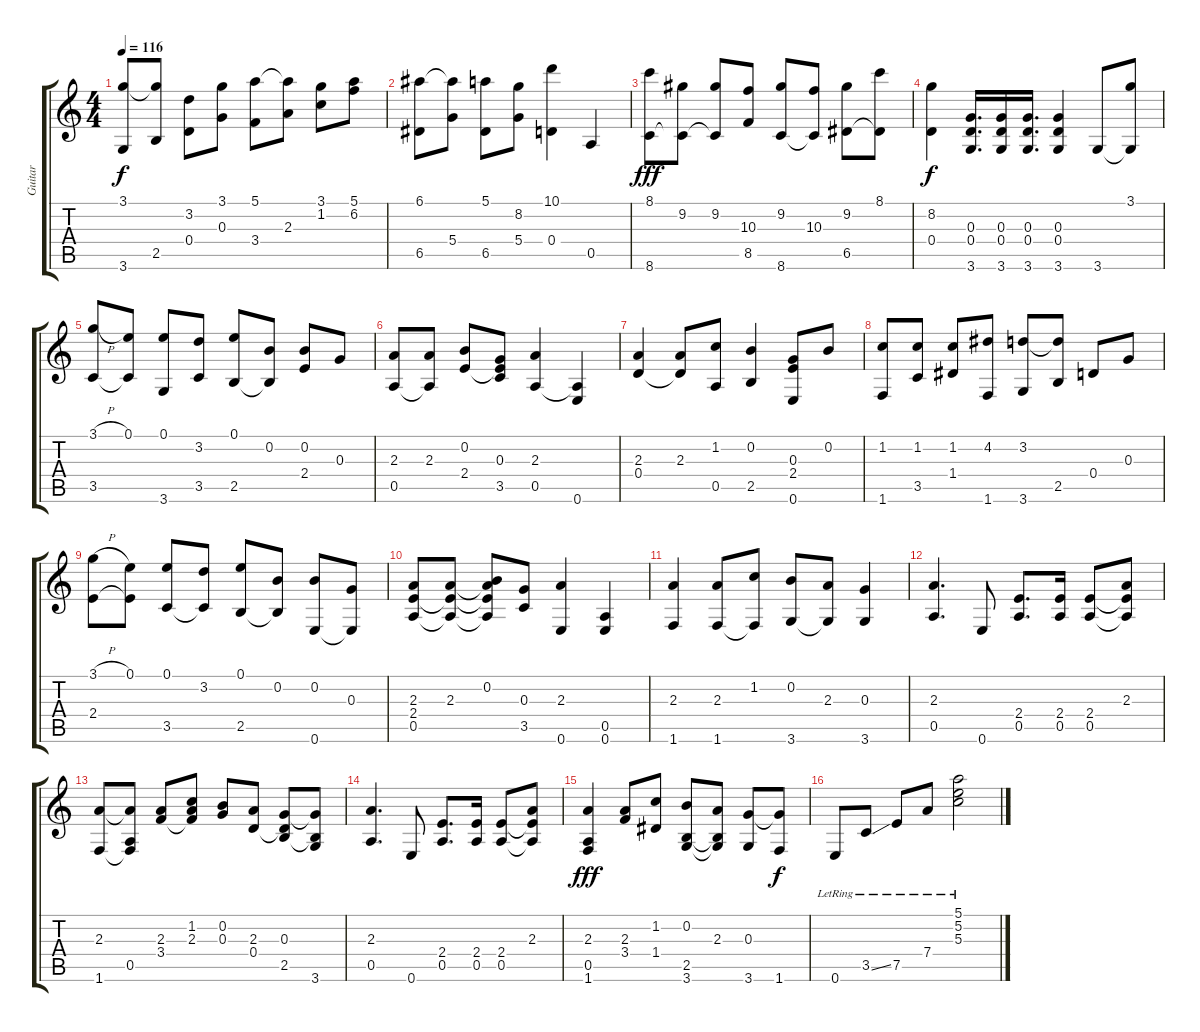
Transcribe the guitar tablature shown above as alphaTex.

\track ("Guitar" "Guitar") {instrument acousticguitarnylon}
\staff {score tabs}
\tuning (E4 B3 G3 D3 A2 E2) {hide}
\ts (4 4)
\tempo 116
\clef g2
\ks c
(3.1 3.6).8{dy f} (3.1{t} 2.5).8 (3.2 0.4).8 (3.1 0.3).8 (5.1 3.4).8 (5.1{t} 2.3).8 (3.1 1.2).8 (5.1 6.2).8 |
(6.1 6.5).8 (6.1{t} 5.4).8 (5.1 6.5).8 (8.2 5.4).8 (10.1 0.4).4 0.5.4 |
(8.1 8.6).8{dy fff} (9.2 8.6{t}).8 (9.2 8.6{t}).8 (10.3 8.5).8 (9.2 8.6).8 (10.3 8.6{t}).8 (9.2 6.5).8 (8.1 6.5{t}).8 |
(8.2 0.4).4{dy f} (0.3 0.4 3.6).16{d} (0.3 0.4 3.6).16 (0.3 0.4 3.6).16{d} (0.3 0.4 3.6).4 3.6.8 (3.1 3.6{t}).8 |
(3.1{h} 3.5).8 (0.1 3.5{t}).8 (0.1 3.6).8 (3.2 3.5).8 (0.1 2.5).8 (0.2 2.5{t}).8 (0.2 2.4).8 0.3.8 |
(2.3 0.5).8 (2.3 0.5{t}).8 (0.2 2.4).8 (0.3 2.4{t} 3.5).8 (2.3 0.5).4 (0.5{t} 0.6).4 |
(2.3 0.4).4 (2.3 0.4{t}).8 (1.2 0.5).8 (0.2 2.5).4 (0.3 2.4 0.6).8 0.2.8 |
(1.2 1.6).8 (1.2 3.5).8 (1.2 1.4).8 (4.2 1.6).8 (3.2 3.6).8 (3.2{t} 2.5).8 0.4.8 0.3.8 |
(3.1{h} 2.4).8 (0.1 2.4{t}).8 (0.1 3.5).8 (3.2 3.5{t}).8 (0.1 2.5).8 (0.2 2.5{t}).8 (0.2 0.6).8 (0.3 0.6{t}).8 |
(2.3 2.4 0.5).8 (2.3 2.4{t} 0.5{t}).8 (0.2 2.3{t} 2.4{t} 0.5{t}).8 (0.3 3.5).8 (2.3 0.6).4 (0.5 0.6).4 |
(2.3 1.6).4 (2.3 1.6).8 (1.2 1.6{t}).8 (0.2 3.6).8 (2.3 3.6{t}).8 (0.3 3.6).4 |
(2.3 0.5).4{d} 0.6.8 (2.4 0.5).8{d} (2.4 0.5).16 (2.4 0.5).8 (2.3 2.4{t} 0.5{t}).8 |
(2.3 1.6).8 (2.3{t} 0.5 1.6{t}).8 (2.3 3.4).8 (1.2 2.3 3.4{t}).8 (0.2 0.3).8 (2.3 0.4).8 (0.3 0.4{t} 2.5).8 (0.3{t} 2.5{t} 3.6).8 |
(2.3 0.5).4{d} 0.6.8 (2.4 0.5).8{d} (2.4 0.5).16 (2.4 0.5).8 (2.3 2.4{t} 0.5{t}).8 |
(2.3 0.5 1.6).4{dy fff} (2.3 3.4).8 (1.2 1.4).8 (0.2 2.5 3.6).8 (2.3 2.5{t} 3.6{t}).8 (0.3 3.6).8 (0.3{t} 1.6).8{dy f} |
0.6{lr}.8 3.5{ss lr}.8 7.5{lr}.8 7.4{lr}.8 (5.1{lr} 5.2{lr} 5.3).2
